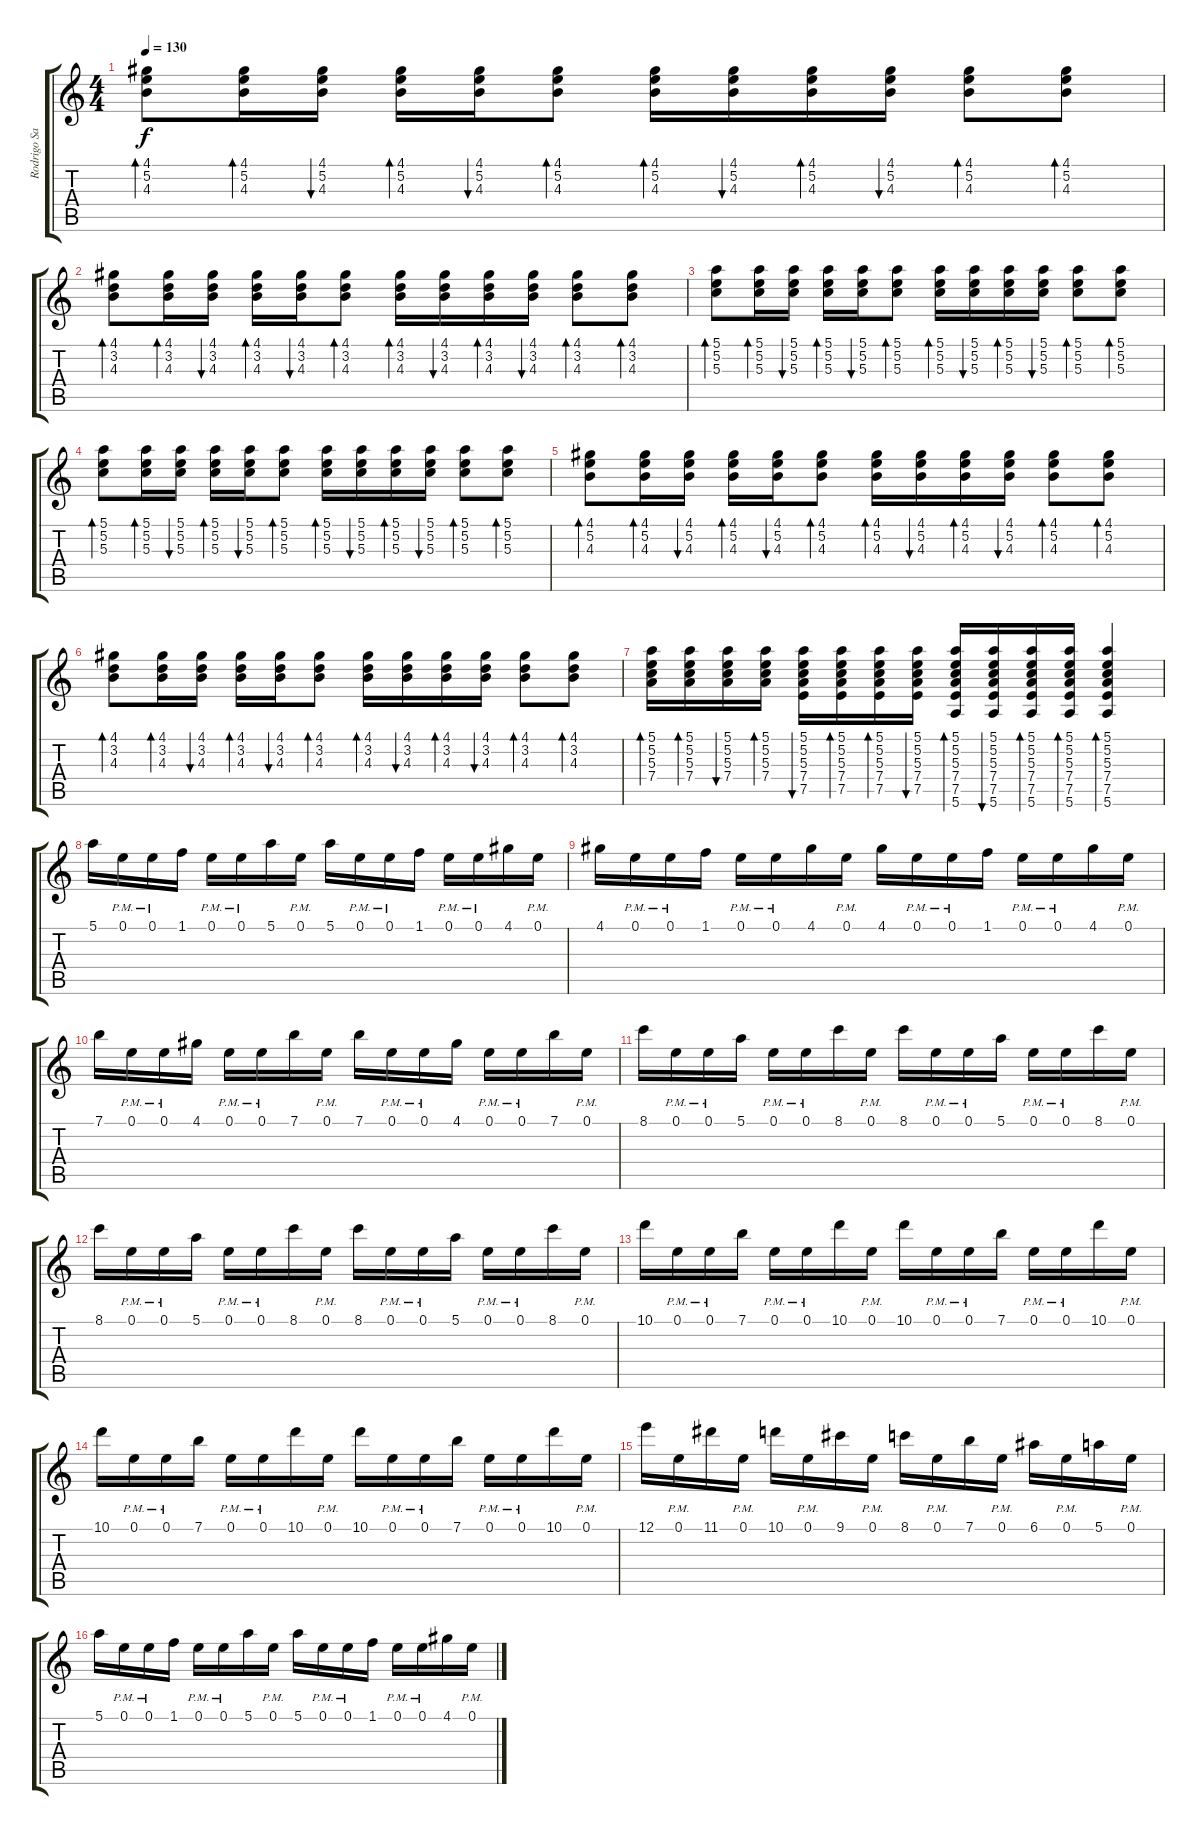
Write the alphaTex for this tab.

\track ("Rodrigo Sanchez" "Rodrigo Sa") {instrument acousticguitarnylon}
\staff {score tabs}
\tuning (E4 B3 G3 D3 A2 E2) {hide}
\ts (4 4)
\tempo 130
\clef g2
\ks c
(4.1 5.2 4.3).8{bd 60 dy f} (4.1 5.2 4.3).16{bd 60} (4.1 5.2 4.3).16{bu 60} (4.1 5.2 4.3).16{bd 60} (4.1 5.2 4.3).16{bu 60} (4.1 5.2 4.3).8{bd 60} (4.1 5.2 4.3).16{bd 60} (4.1 5.2 4.3).16{bu 60} (4.1 5.2 4.3).16{bd 60} (4.1 5.2 4.3).16{bu 60} (4.1 5.2 4.3).8{bd 60} (4.1 5.2 4.3).8{bd 60} |
(4.1 3.2 4.3).8{bd 60} (4.1 3.2 4.3).16{bd 60} (4.1 3.2 4.3).16{bu 60} (4.1 3.2 4.3).16{bd 60} (4.1 3.2 4.3).16{bu 60} (4.1 3.2 4.3).8{bd 60} (4.1 3.2 4.3).16{bd 60} (4.1 3.2 4.3).16{bu 60} (4.1 3.2 4.3).16{bd 60} (4.1 3.2 4.3).16{bu 60} (4.1 3.2 4.3).8{bd 60} (4.1 3.2 4.3).8{bd 60} |
(5.1 5.2 5.3).8{bd 60} (5.1 5.2 5.3).16{bd 60} (5.1 5.2 5.3).16{bu 60} (5.1 5.2 5.3).16{bd 60} (5.1 5.2 5.3).16{bu 60} (5.1 5.2 5.3).8{bd 60} (5.1 5.2 5.3).16{bd 60} (5.1 5.2 5.3).16{bu 60} (5.1 5.2 5.3).16{bd 60} (5.1 5.2 5.3).16{bu 60} (5.1 5.2 5.3).8{bd 60} (5.1 5.2 5.3).8{bd 60} |
(5.1 5.2 5.3).8{bd 60} (5.1 5.2 5.3).16{bd 60} (5.1 5.2 5.3).16{bu 60} (5.1 5.2 5.3).16{bd 60} (5.1 5.2 5.3).16{bu 60} (5.1 5.2 5.3).8{bd 60} (5.1 5.2 5.3).16{bd 60} (5.1 5.2 5.3).16{bu 60} (5.1 5.2 5.3).16{bd 60} (5.1 5.2 5.3).16{bu 60} (5.1 5.2 5.3).8{bd 60} (5.1 5.2 5.3).8{bd 60} |
(4.1 5.2 4.3).8{bd 60} (4.1 5.2 4.3).16{bd 60} (4.1 5.2 4.3).16{bu 60} (4.1 5.2 4.3).16{bd 60} (4.1 5.2 4.3).16{bu 60} (4.1 5.2 4.3).8{bd 60} (4.1 5.2 4.3).16{bd 60} (4.1 5.2 4.3).16{bu 60} (4.1 5.2 4.3).16{bd 60} (4.1 5.2 4.3).16{bu 60} (4.1 5.2 4.3).8{bd 60} (4.1 5.2 4.3).8{bd 60} |
(4.1 3.2 4.3).8{bd 60} (4.1 3.2 4.3).16{bd 60} (4.1 3.2 4.3).16{bu 60} (4.1 3.2 4.3).16{bd 60} (4.1 3.2 4.3).16{bu 60} (4.1 3.2 4.3).8{bd 60} (4.1 3.2 4.3).16{bd 60} (4.1 3.2 4.3).16{bu 60} (4.1 3.2 4.3).16{bd 60} (4.1 3.2 4.3).16{bu 60} (4.1 3.2 4.3).8{bd 60} (4.1 3.2 4.3).8{bd 60} |
(5.1 5.2 5.3 7.4).16{bd 60} (5.1 5.2 5.3 7.4).16{bd 60} (5.1 5.2 5.3 7.4).16{bu 60} (5.1 5.2 5.3 7.4).16{bd 60} (5.1 5.2 5.3 7.4 7.5).16{bu 60} (5.1 5.2 5.3 7.4 7.5).16{bd 60} (5.1 5.2 5.3 7.4 7.5).16{bd 60} (5.1 5.2 5.3 7.4 7.5).16{bu 60} (5.1 5.2 5.3 7.4 7.5 5.6).16{bd 60} (5.1 5.2 5.3 7.4 7.5 5.6).16{bu 60} (5.1 5.2 5.3 7.4 7.5 5.6).16{bd 60} (5.1 5.2 5.3 7.4 7.5 5.6).16{bd 60} (5.1 5.2 5.3 7.4 7.5 5.6).4{bd 60} |
5.1.16 0.1{pm}.16 0.1{pm}.16 1.1.16 0.1{pm}.16 0.1{pm}.16 5.1.16 0.1{pm}.16 5.1.16 0.1{pm}.16 0.1{pm}.16 1.1.16 0.1{pm}.16 0.1{pm}.16 4.1.16 0.1{pm}.16 |
4.1.16 0.1{pm}.16 0.1{pm}.16 1.1.16 0.1{pm}.16 0.1{pm}.16 4.1.16 0.1{pm}.16 4.1.16 0.1{pm}.16 0.1{pm}.16 1.1.16 0.1{pm}.16 0.1{pm}.16 4.1.16 0.1{pm}.16 |
7.1.16 0.1{pm}.16 0.1{pm}.16 4.1.16 0.1{pm}.16 0.1{pm}.16 7.1.16 0.1{pm}.16 7.1.16 0.1{pm}.16 0.1{pm}.16 4.1.16 0.1{pm}.16 0.1{pm}.16 7.1.16 0.1{pm}.16 |
8.1.16 0.1{pm}.16 0.1{pm}.16 5.1.16 0.1{pm}.16 0.1{pm}.16 8.1.16 0.1{pm}.16 8.1.16 0.1{pm}.16 0.1{pm}.16 5.1.16 0.1{pm}.16 0.1{pm}.16 8.1.16 0.1{pm}.16 |
8.1.16 0.1{pm}.16 0.1{pm}.16 5.1.16 0.1{pm}.16 0.1{pm}.16 8.1.16 0.1{pm}.16 8.1.16 0.1{pm}.16 0.1{pm}.16 5.1.16 0.1{pm}.16 0.1{pm}.16 8.1.16 0.1{pm}.16 |
10.1.16 0.1{pm}.16 0.1{pm}.16 7.1.16 0.1{pm}.16 0.1{pm}.16 10.1.16 0.1{pm}.16 10.1.16 0.1{pm}.16 0.1{pm}.16 7.1.16 0.1{pm}.16 0.1{pm}.16 10.1.16 0.1{pm}.16 |
10.1.16 0.1{pm}.16 0.1{pm}.16 7.1.16 0.1{pm}.16 0.1{pm}.16 10.1.16 0.1{pm}.16 10.1.16 0.1{pm}.16 0.1{pm}.16 7.1.16 0.1{pm}.16 0.1{pm}.16 10.1.16 0.1{pm}.16 |
12.1.16 0.1{pm}.16 11.1.16 0.1{pm}.16 10.1.16 0.1{pm}.16 9.1.16 0.1{pm}.16 8.1.16 0.1{pm}.16 7.1.16 0.1{pm}.16 6.1.16 0.1{pm}.16 5.1.16 0.1{pm}.16 |
5.1.16 0.1{pm}.16 0.1{pm}.16 1.1.16 0.1{pm}.16 0.1{pm}.16 5.1.16 0.1{pm}.16 5.1.16 0.1{pm}.16 0.1{pm}.16 1.1.16 0.1{pm}.16 0.1{pm}.16 4.1.16 0.1{pm}.16
